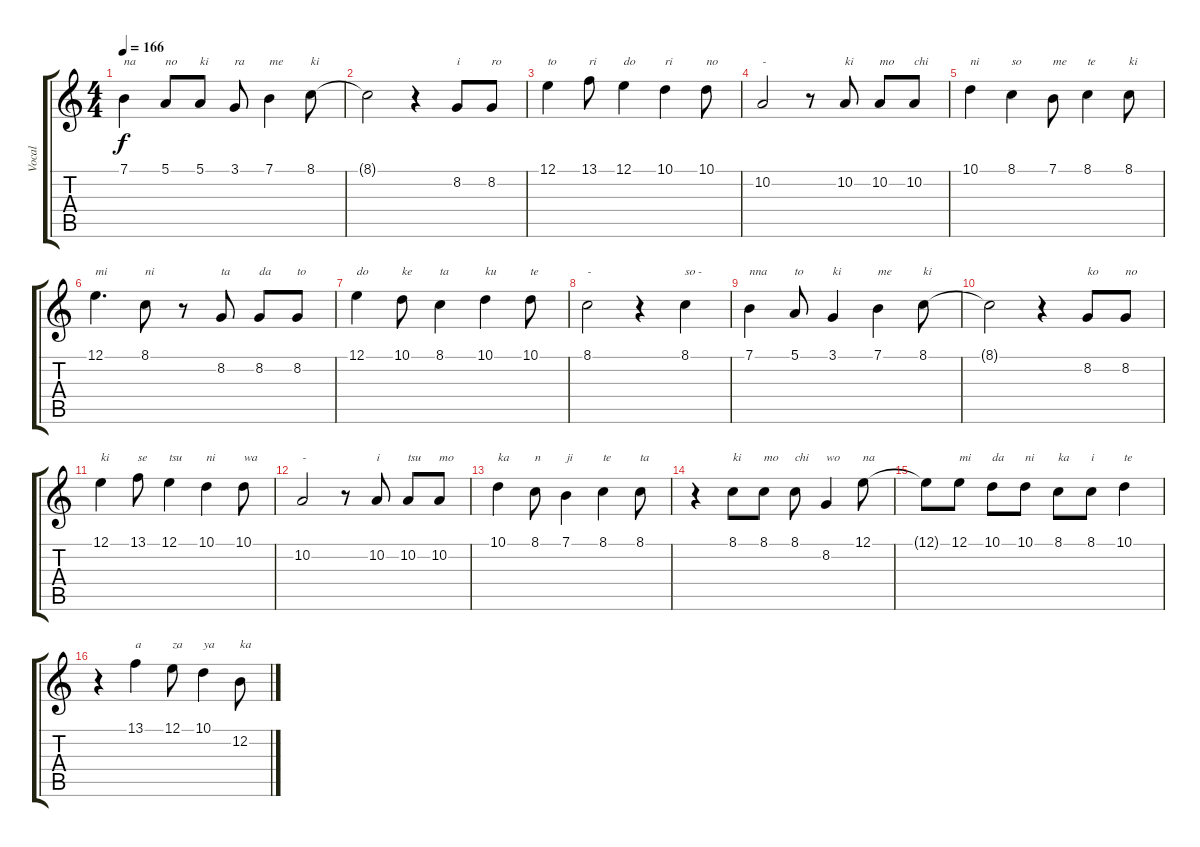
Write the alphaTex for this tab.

\track ("Vocal" "Vocal") {instrument flute}
\staff {score tabs}
\tuning (E4 B3 G3 D3 A2 E2) {hide}
\ts (4 4)
\tempo 166
\clef g2
\ks c
7.1.4{txt "na" dy f} 5.1.8{txt "no"} 5.1.8{txt "ki"} 3.1.8{txt "ra"} 7.1.4{txt "me"} 8.1.8{txt "ki"} |
8.1{t}.2 r.4 8.2.8{txt "i"} 8.2.8{txt "ro"} |
12.1.4{txt "to"} 13.1.8{txt "ri"} 12.1.4{txt "do"} 10.1.4{txt "ri"} 10.1.8{txt "no"} |
10.2.2{txt "-"} r.8 10.2.8{txt "ki"} 10.2.8{txt "mo"} 10.2.8{txt "chi"} |
10.1.4{txt "ni"} 8.1.4{txt "so"} 7.1.8{txt "me"} 8.1.4{txt "te"} 8.1.8{txt "ki"} |
12.1.4{d txt "mi"} 8.1.8{txt "ni"} r.8 8.2.8{txt "ta"} 8.2.8{txt "da"} 8.2.8{txt "to"} |
12.1.4{txt "do"} 10.1.8{txt "ke"} 8.1.4{txt "ta"} 10.1.4{txt "ku"} 10.1.8{txt "te"} |
8.1.2{txt "-"} r.4 8.1.4{txt "so -"} |
7.1.4{txt "nna"} 5.1.8{txt "to"} 3.1.4{txt "ki"} 7.1.4{txt "me"} 8.1.8{txt "ki"} |
8.1{t}.2 r.4 8.2.8{txt "ko"} 8.2.8{txt "no"} |
12.1.4{txt "ki"} 13.1.8{txt "se"} 12.1.4{txt "tsu"} 10.1.4{txt "ni"} 10.1.8{txt "wa"} |
10.2.2{txt "-"} r.8 10.2.8{txt "i"} 10.2.8{txt "tsu"} 10.2.8{txt "mo"} |
10.1.4{txt "ka"} 8.1.8{txt "n"} 7.1.4{txt "ji"} 8.1.4{txt "te"} 8.1.8{txt "ta"} |
r.4 8.1.8{txt "ki"} 8.1.8{txt "mo"} 8.1.8{txt "chi"} 8.2.4{txt "wo"} 12.1.8{txt "na"} |
12.1{t}.8 12.1.8{txt "mi"} 10.1.8{txt "da"} 10.1.8{txt "ni"} 8.1.8{txt "ka"} 8.1.8{txt "i"} 10.1.4{txt "te"} |
r.4 13.1.4{txt "a"} 12.1.8{txt "za"} 10.1.4{txt "ya"} 12.2.8{txt "ka"}
